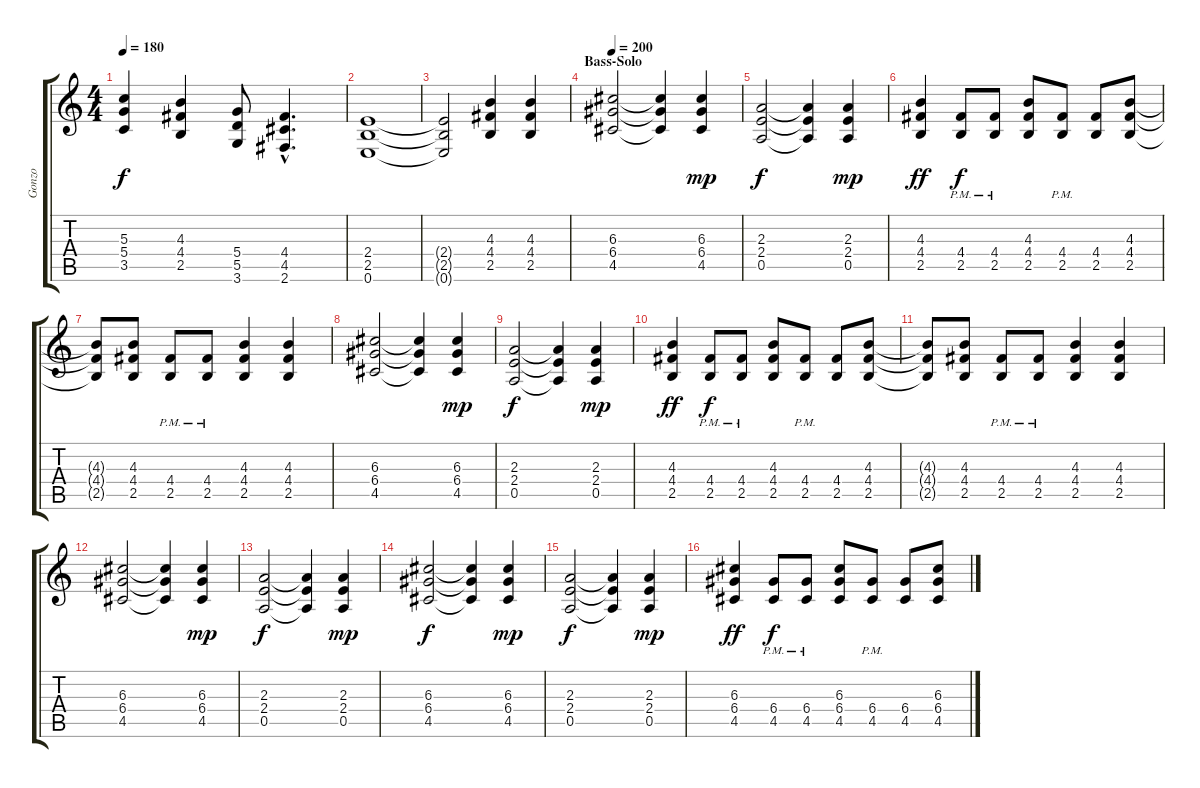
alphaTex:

\track ("Gonzo" "Gonzo") {instrument acousticguitarsteel}
\staff {score tabs}
\tuning (E4 B3 G3 D3 A2 E2) {hide}
\ts (4 4)
\tempo 180
\clef g2
\ks c
(5.3 5.4 3.5).4{dy f} (4.3 4.4 2.5).4 (5.4 5.5 3.6).8 (4.4{hac} 4.5{hac} 2.6{hac}).4{d} |
(2.4 2.5 0.6).1 |
(2.4{t} 2.5{t} 0.6{t}).2 (4.3 4.4 2.5).4 (4.3 4.4 2.5).4 |
\section ("" "Bass-Solo")
\tempo 200
(6.3 6.4 4.5).2 (6.3{t} 6.4{t} 4.5{t}).4 (6.3 6.4 4.5).4{dy mp} |
(2.3 2.4 0.5).2{dy f} (2.3{t} 2.4{t} 0.5{t}).4 (2.3 2.4 0.5).4{dy mp} |
(4.3 4.4 2.5).4{dy ff} (4.4{pm} 2.5{pm}).8{dy f} (4.4{pm} 2.5{pm}).8 (4.3 4.4 2.5).8 (4.4{pm} 2.5{pm}).8 (4.4 2.5).8 (4.3 4.4 2.5).8 |
(4.3{t} 4.4{t} 2.5{t}).8 (4.3 4.4 2.5).8 (4.4{pm} 2.5{pm}).8 (4.4{pm} 2.5{pm}).8 (4.3 4.4 2.5).4 (4.3 4.4 2.5).4 |
(6.3 6.4 4.5).2 (6.3{t} 6.4{t} 4.5{t}).4 (6.3 6.4 4.5).4{dy mp} |
(2.3 2.4 0.5).2{dy f} (2.3{t} 2.4{t} 0.5{t}).4 (2.3 2.4 0.5).4{dy mp} |
(4.3 4.4 2.5).4{dy ff} (4.4{pm} 2.5{pm}).8{dy f} (4.4{pm} 2.5{pm}).8 (4.3 4.4 2.5).8 (4.4{pm} 2.5{pm}).8 (4.4 2.5).8 (4.3 4.4 2.5).8 |
(4.3{t} 4.4{t} 2.5{t}).8 (4.3 4.4 2.5).8 (4.4{pm} 2.5{pm}).8 (4.4{pm} 2.5{pm}).8 (4.3 4.4 2.5).4 (4.3 4.4 2.5).4 |
(6.3 6.4 4.5).2 (6.3{t} 6.4{t} 4.5{t}).4 (6.3 6.4 4.5).4{dy mp} |
(2.3 2.4 0.5).2{dy f} (2.3{t} 2.4{t} 0.5{t}).4 (2.3 2.4 0.5).4{dy mp} |
(6.3 6.4 4.5).2{dy f} (6.3{t} 6.4{t} 4.5{t}).4 (6.3 6.4 4.5).4{dy mp} |
(2.3 2.4 0.5).2{dy f} (2.3{t} 2.4{t} 0.5{t}).4 (2.3 2.4 0.5).4{dy mp} |
(6.3 6.4 4.5).4{dy ff} (6.4{pm} 4.5{pm}).8{dy f} (6.4{pm} 4.5{pm}).8 (6.3 6.4 4.5).8 (6.4{pm} 4.5{pm}).8 (6.4 4.5).8 (6.3 6.4 4.5).8
